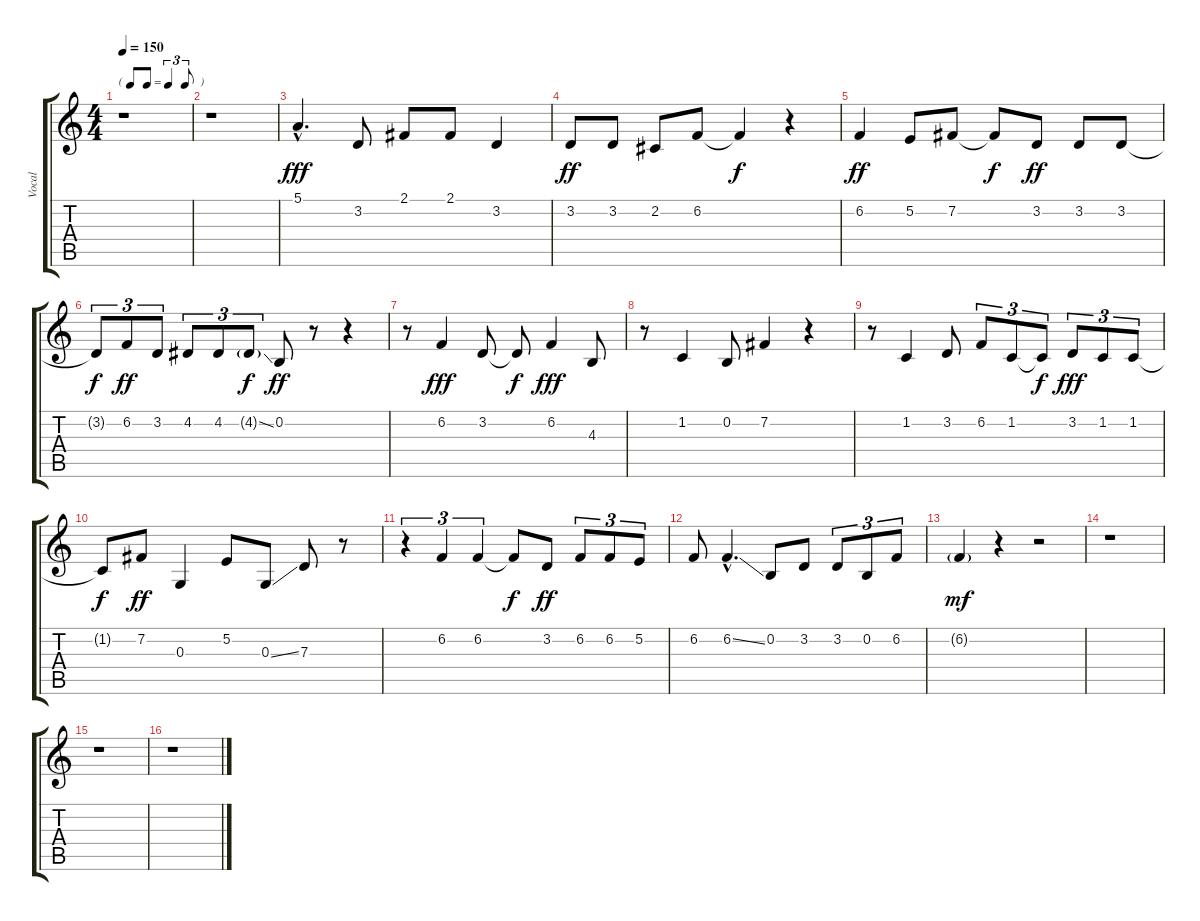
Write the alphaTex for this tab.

\track ("Vocal" "Vocal") {instrument tuba}
\staff {score tabs}
\tuning (E4 B3 G3 D3 A2 E2) {hide}
\ts (4 4)
\tf triplet8th
\tempo 150
\clef g2
\ks c
r.1{dy ff} |
r.1 |
5.1{hac}.4{d dy fff} 3.2.8 2.1.8 2.1.8 3.2.4 |
3.2.8{dy ff} 3.2.8 2.2.8 6.2.8 6.2{t}.4{dy f} r.4 |
6.2.4{dy ff} 5.2.8 7.2.8 7.2{t}.8{dy f} 3.2.8{dy ff} 3.2.8 3.2.8 |
3.2{t}.8{tu (3 2) dy f} 6.2.8{tu (3 2) dy ff} 3.2.8{tu (3 2)} 4.2.8{tu (3 2)} 4.2.8{tu (3 2)} 4.2{ss g}.8{tu (3 2) dy f} 0.2.8{dy ff} r.8 r.4 |
r.8 6.2.4{dy fff} 3.2.8 3.2{t}.8{dy f} 6.2.4{dy fff} 4.3.8 |
r.8 1.2.4 0.2.8 7.2.4 r.4 |
r.8 1.2.4 3.2.8 6.2.8{tu (3 2)} 1.2.8{tu (3 2)} 1.2{t}.8{tu (3 2) dy f} 3.2.8{tu (3 2) dy fff} 1.2.8{tu (3 2)} 1.2.8{tu (3 2)} |
1.2{t}.8{dy f} 7.2.8{dy ff} 0.3.4 5.2.8 0.3{ss}.8 7.3.8 r.8 |
r.4{tu (3 2)} 6.2.4{tu (3 2)} 6.2.4{tu (3 2)} 6.2{t}.8{dy f} 3.2.8{dy ff} 6.2.8{tu (3 2)} 6.2.8{tu (3 2)} 5.2.8{tu (3 2)} |
6.2.8 6.2{ss hac}.4{d} 0.2.8 3.2.8 3.2.8{tu (3 2)} 0.2.8{tu (3 2)} 6.2.8{tu (3 2)} |
6.2{g}.4{dy mf} r.4 r.2 |
r.1 |
r.1 |
r.1
